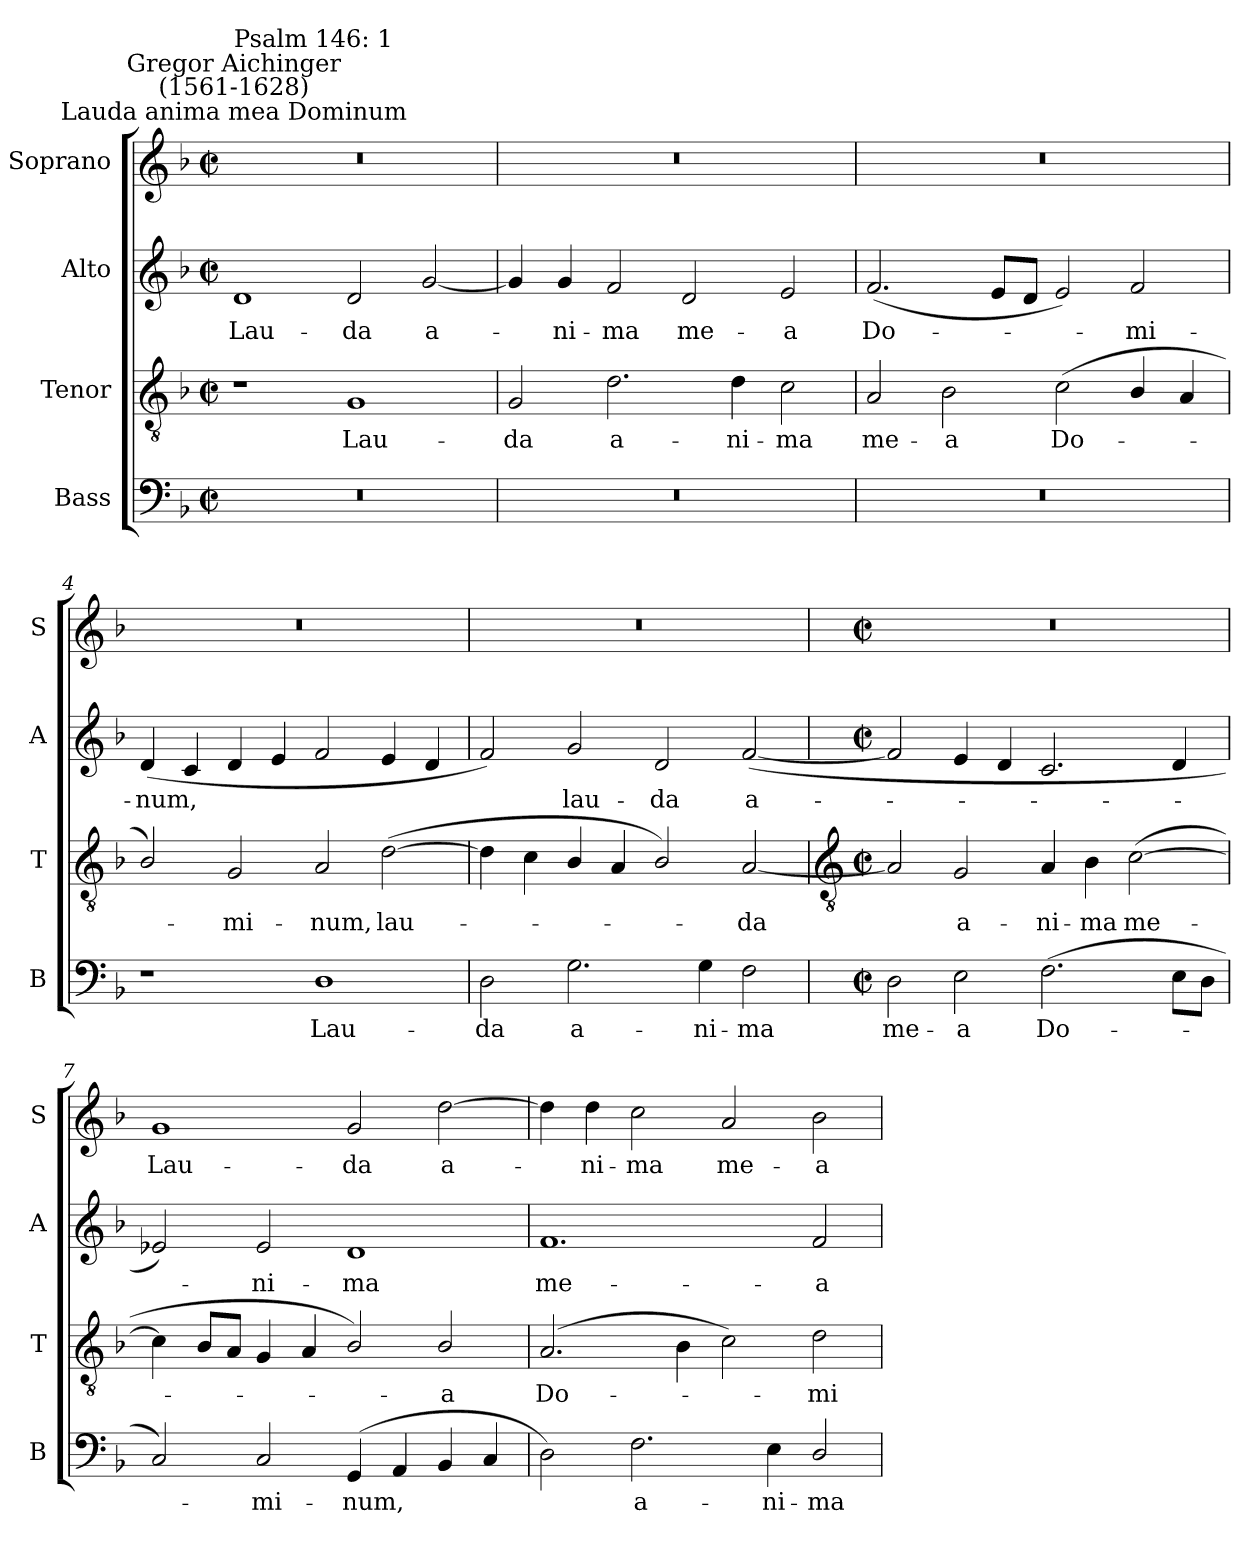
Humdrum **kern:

**kern	**text	**kern	**text	**kern	**text	**kern	**text
*part4	*part4	*part3	*part3	*part2	*part2	*part1	*part1
*staff4	*staff4	*staff3	*staff3	*staff2	*staff2	*staff1	*staff1
*I"Bass	*	*I"Tenor	*	*I"Alto	*	*I"Soprano	*
*I'B	*	*I'T	*	*I'A	*	*I'S	*
*clefF4	*	*clefGv2	*	*clefG2	*	*clefG2	*
*k[b-]	*	*k[b-]	*	*k[b-]	*	*k[b-]	*
*F:	*	*F:	*	*F:	*	*F:	*
*M4/2	*	*M4/2	*	*M4/2	*	*M4/2	*
*met(c|)	*	*met(c|)	*	*met(c|)	*	*met(c|)	*
=1	=1	=1	=1	=1	=1	=1	=1
!	!	!	!	!	!	!LO:TX:a:cj:t=Lauda anima mea Dominum	!
!	!	!	!	!	!	!LO:TX:a:cj:t=Gregor Aichinger\n(1561-1628)	!
!	!	!	!	!	!	!LO:TX:a:t=Psalm 146&colon; 1	!
!	!	!	!	!	!LO:LY:b	!	!
0r	.	1r	.	1d	Lau-	0r	.
!	!	!	!LO:LY:b	!	!LO:LY:b	!	!
.	.	1G	Lau-	2d	-da	.	.
!	!	!	!	!	!LO:LY:b	!	!
.	.	.	.	[2g	a-	.	.
=2	=2	=2	=2	=2	=2	=2	=2
!	!	!	!LO:LY:b	!	!	!	!
0r	.	2G	-da	4g]	.	0r	.
!	!	!	!	!	!LO:LY:b	!	!
.	.	.	.	4g	ni-	.	.
!	!	!	!LO:LY:b	!	!LO:LY:b	!	!
.	.	2.d	a-	2f	-ma	.	.
!	!	!	!	!	!LO:LY:b	!	!
.	.	.	.	2d	me-	.	.
!	!	!	!LO:LY:b	!	!	!	!
.	.	4d	-ni-	.	.	.	.
!	!	!	!LO:LY:b	!	!LO:LY:b	!	!
.	.	2c	-ma	2e	-a	.	.
=3	=3	=3	=3	=3	=3	=3	=3
!	!	!	!LO:LY:b	!	!LO:LY:b	!	!
0r	.	2A	me-	(<2.f	Do-	0r	.
!	!	!	!LO:LY:b	!	!	!	!
.	.	2B-	-a	.	.	.	.
.	.	.	.	8eL	.	.	.
.	.	.	.	8dJ	.	.	.
!	!	!	!LO:LY:b	!	!	!	!
.	.	(<2c	Do-	2e)	.	.	.
!	!	!	!	!	!LO:LY:b	!	!
.	.	4B-/	.	2f	mi-	.	.
.	.	4A	.	.	.	.	.
=4	=4	=4	=4	=4	=4	=4	=4
!	!	!	!	!	!LO:LY:b	!	!
1r	.	2B-/)	.	(<4d	-num,	0r	.
.	.	.	.	4c	.	.	.
!	!	!	!LO:LY:b	!	!	!	!
.	.	2G	mi-	4d	.	.	.
.	.	.	.	4e	.	.	.
!	!LO:LY:b	!	!LO:LY:b	!	!	!	!
1D	Lau-	2A	-num,	2f	.	.	.
!	!	!	!LO:LY:b	!	!	!	!
.	.	(<[2d	lau-	4e	.	.	.
.	.	.	.	4d	.	.	.
=5	=5	=5	=5	=5	=5	=5	=5
!	!LO:LY:b	!	!	!	!	!	!
2D	-da	4d]	.	2f)	.	0r	.
.	.	4c	.	.	.	.	.
!	!LO:LY:b	!	!	!	!LO:LY:b	!	!
2.G	a-	4B-/	.	2g	lau-	.	.
.	.	4A	.	.	.	.	.
!	!	!	!	!	!LO:LY:b	!	!
.	.	2B-/)	.	2d	-da	.	.
!	!LO:LY:b	!	!	!	!	!	!
4G	-ni-	.	.	.	.	.	.
!	!LO:LY:b	!	!LO:LY:b	!	!LO:LY:b	!	!
2F	-ma	[2A	da	(<[2f	a-	.	.
!!LO:LB:g=z
=6	=6	=6	=6	=6	=6	=6	=6
*	*	*clefGv2	*	*	*	*	*
*M4/2	*	*M4/2	*	*M4/2	*	*M4/2	*
*met(c|)	*	*met(c|)	*	*met(c|)	*	*met(c|)	*
!	!LO:LY:b	!	!	!	!	!	!
2D	me-	2A]	.	2f]	.	0r	.
!	!LO:LY:b	!	!LO:LY:b	!	!	!	!
2E	-a	2G	a-	4e	.	.	.
.	.	.	.	4d	.	.	.
!	!LO:LY:b	!	!LO:LY:b	!	!	!	!
(>2.F	Do-	4A	-ni-	2.c	.	.	.
!	!	!	!LO:LY:b	!	!	!	!
.	.	4B-	-ma	.	.	.	.
!	!	!	!LO:LY:b	!	!	!	!
.	.	(<[2c	me-	.	.	.	.
8EL	.	.	.	4d	.	.	.
8DJ	.	.	.	.	.	.	.
=7	=7	=7	=7	=7	=7	=7	=7
!	!	!	!	!	!	!	!LO:LY:b
2C)	.	4c]	.	2e-X)	.	1g	Lau-
.	.	8B-L	.	.	.	.	.
.	.	8AJ	.	.	.	.	.
!	!LO:LY:b	!	!	!	!LO:LY:b	!	!
2C	mi-	4G	.	2e-	ni-	.	.
.	.	4A	.	.	.	.	.
!	!LO:LY:b	!	!	!	!LO:LY:b	!	!LO:LY:b
(<4GG	-num,	2B-/)	.	1d	-ma	2g	-da
4AA	.	.	.	.	.	.	.
!	!	!	!LO:LY:b	!	!	!	!LO:LY:b
4BB-	.	2B-/	a	.	.	[2dd	a-
4C	.	.	.	.	.	.	.
=8	=8	=8	=8	=8	=8	=8	=8
!	!	!	!LO:LY:b	!	!LO:LY:b	!	!
2D)	.	(>2.A	Do-	1.f	me-	4dd]	.
!	!	!	!	!	!	!	!LO:LY:b
.	.	.	.	.	.	4dd	ni-
!	!LO:LY:b	!	!	!	!	!	!LO:LY:b
2.F	a-	.	.	.	.	2cc	-ma
.	.	4B-	.	.	.	.	.
!	!	!	!	!	!	!	!LO:LY:b
.	.	2c)	.	.	.	2a	me-
!	!LO:LY:b	!	!	!	!	!	!
4E	-ni-	.	.	.	.	.	.
!	!LO:LY:b	!	!LO:LY:b	!	!LO:LY:b	!	!LO:LY:b
2D/	-ma	2d	mi-	2f	-a	2b-	-a
=	=	=	=	=	=	=	=
*-	*-	*-	*-	*-	*-	*-	*-
